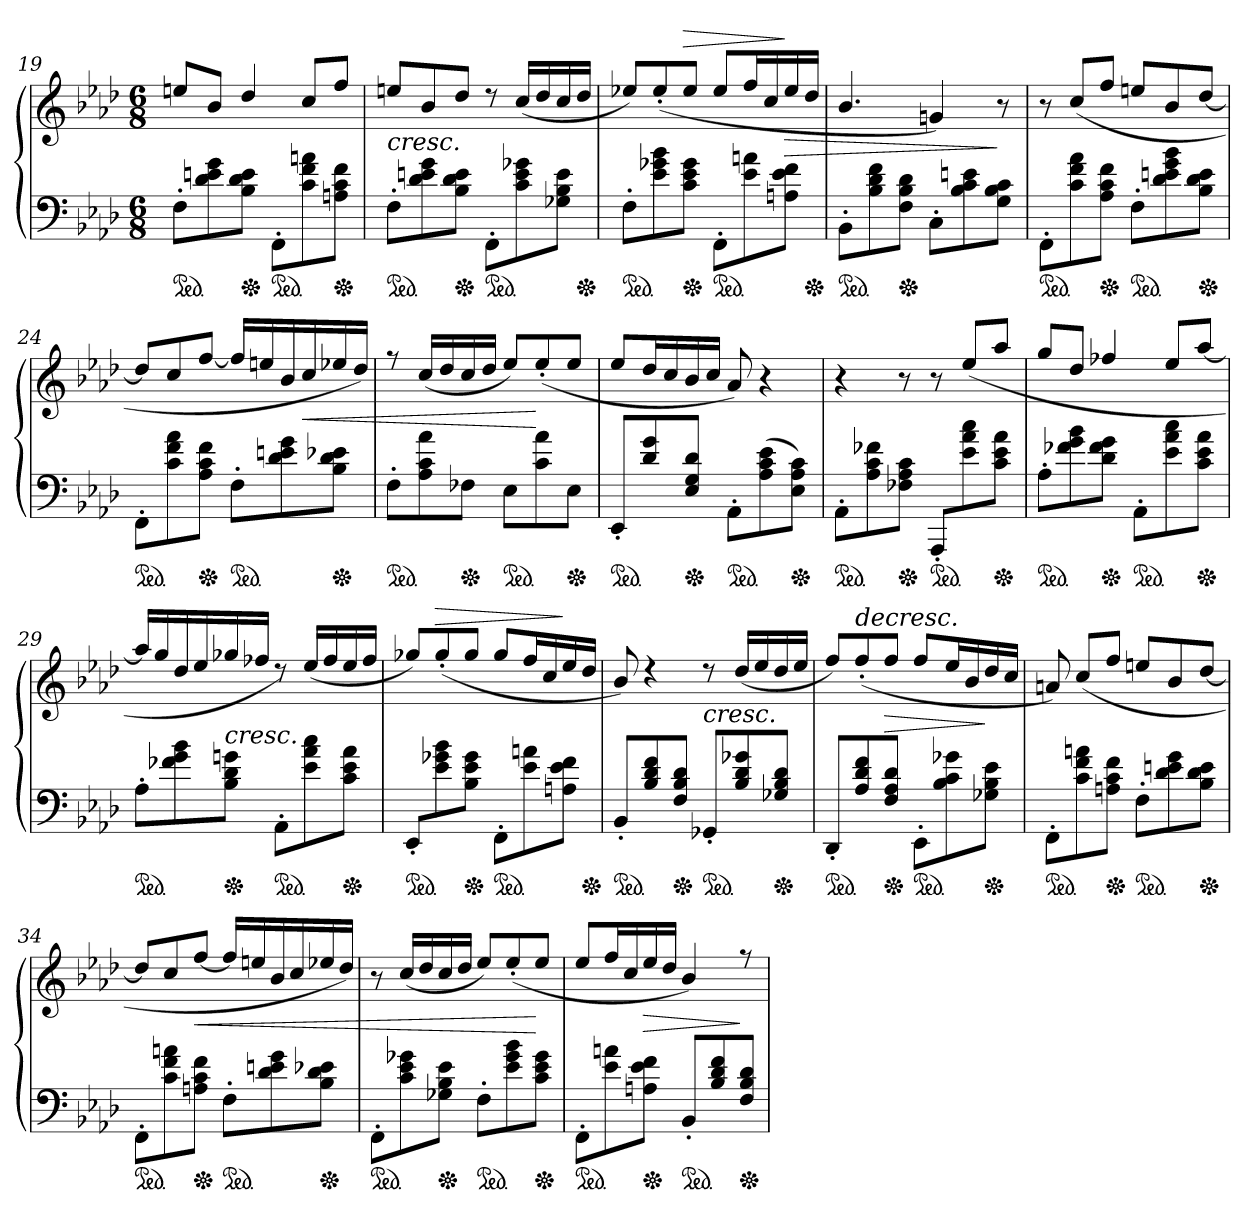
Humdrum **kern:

**kern	**kern	**dynam
*part1	*part1	*part1
*staff2	*staff1	*staff1/2
*clefF4	*clefG2	*
*k[b-e-a-d-]	*k[b-e-a-d-]	*
*M6/8	*M6/8	*
*ped	*	*
=19	=19	=19
8F'</L	8een/L	.
8d-\ 8en\ 8g\	8b-J	.
*Xped	*	*
8B-\ 8d-\ 8e\J	4dd-/	.
*ped	*	*
8FF'</L	.	.
8c\ 8f\ 8an\	8ccL	.
*Xped	*	*
8An\ 8c\ 8f\J	8ff/J	.
=20	=20	=20
*ped	*	*
8F'</L	8een/L	<
8d-\ 8en\ 8g\	8b-	.
*Xped	*	*
8B-\ 8d-\ 8e\J	8dd-J	.
*ped	*	*
8FF'</L	8rdd	.
8c\ 8e\ 8g-X\	(>16ccLL	.
.	16dd-/	.
8G-X\ 8B-\ 8e\J	16cc	.
*Xped	*	*
.	16dd-JJ	.
=21	=21	=21
*ped	*	*
8F'</L	8ee-X/L)	.
8e-\ 8g-X\ 8b-\	(>8ee-'>	.
!	!	!LO:HP:a
*Xped	*	*
8c\ 8e-\ 8g-\J	8ee-J	>
*ped	*	*
8FF'</L	8ee-/L	.
8e-\ 8an\	16ffL	[
.	16cc	.
8An\ 8e-\ 8f\J	16ee-	] >
*Xped	*	*
.	16dd-JJ	.
=22	=22	=22
*ped	*	*
8BB-'</L	4.b-/	.
8B-\ 8d-\ 8f\	.	.
*Xped	*	*
8F\ 8B-\ 8d-\J	.	.
8C'>L	4gn/)	.
8B- 8c 8en	.	.
8G 8B- 8cJ	8r	]
=23	=23	=23
*ped	*	*
8FF'</L	8r	.
8c\ 8f\ 8a-\	(>8ccL	.
*Xped	*	*
8A-\ 8c\ 8f\J	8ff/J	.
*ped	*	*
8F'</L	8eenL	.
8d-\ 8en\ 8g\ 8b-\	8b-	.
*Xped	*	*
8B-\ 8d-\ 8e\J	[8dd-/J	.
=24	=24	=24
*ped	*	*
8FF'</L	8dd-L]	.
8c\ 8f\ 8a-\	8cc	.
*Xped	*	*
8A-\ 8c\ 8f\J	[8ff/J	.
*ped	*	*
8F'</L	16ffLL]	.
.	16een	.
8d-\ 8en\ 8g\	16b-	.
.	16cc	<
*Xped	*	*
8B-\ 8d-\ 8e-X\J	16ee-X	.
.	16dd-/JJ)	.
=25	=25	=25
*ped	*	*
8F'>L	8rff	.
8A-\ 8c\ 8a-\	(>16cc/LL	.
.	16dd-/	.
*Xped	*	*
8F-XJ	16cc	.
.	16dd-JJ	.
*ped	*	*
8E-L	8ee-L)	.
8c\ 8a-\	(>8ee-'>/	[
*Xped	*	*
8E-J	8ee-J	.
=26	=26	=26
*ped	*	*
8EE-'</L	8ee-/L	.
8d-\ 8g\	16dd-L	.
.	16cc	.
*Xped	*	*
8E-/ 8G/ 8d-/J	16b-	.
.	16ccJJ	.
*ped	*	*
8AA-'>L	8a-)	.
(>8A- 8c 8e-	4r	.
*Xped	*	*
8E- 8A- 8cJ)	.	.
=27	=27	=27
*ped	*	*
8AA-'>L	4r	.
8A- 8c 8f-X	.	.
*Xped	*	*
8F-X 8A- 8cJ	8r	.
*ped	*	*
8AAA-'</L	8r	.
8e-\ 8a-\ 8cc\	(>8ee-/L	.
*Xped	*	*
8c\ 8e-\ 8a-\J	8aa-/J	.
=28	=28	=28
*ped	*	*
8A-'</L	8ggL	.
8f-X\ 8g\ 8b-\	8dd-/J	.
*Xped	*	*
8d-\ 8f-\ 8g\J	4ff-X/	.
*ped	*	*
8AA-'</L	.	.
8e-\ 8a-\ 8cc\	8ee-/L	.
*Xped	*	*
8c\ 8e-\ 8a-\J	[8aa-J	.
=29	=29	=29
*ped	*	*
8A-'</L	16aa-/LL]	.
.	16gg/	.
8f-X\ 8g\ 8b-\	16dd-/	.
.	16ee-/	.
*Xped	*	*
8B-\ 8d-\ 8gn\J	16gg-X/	<
.	16ff-X/JJ	.
*ped	*	*
8AA-'</L	8rdd)	.
8e-\ 8a-\ 8cc\	(>16ee-/LL	.
.	16ff-/	.
*Xped	*	*
8c\ 8e-\ 8a-\J	16ee-/	.
.	16ff-/JJ	.
=30	=30	=30
*ped	*	*
8EE-'</L	8gg-X/L)	.
!	!	!LO:HP:a
8e-\ 8g-X\ 8b-\	(>8gg-'>	>
*Xped	*	*
8B-\ 8e-\ 8g-\J	8gg-J	[
*ped	*	*
8FF'</L	8gg-/L	.
8e-\ 8an\	16ff/L	.
.	16cc	.
8An\ 8e-\ 8f\J	16ee-	]
*Xped	*	*
.	16dd-JJ	.
=31	=31	=31
*ped	*	*
8BB-'</L	8b-/)	.
8B-\ 8d-\ 8f\	4rdd	.
*Xped	*	*
8F/ 8B-/ 8d-/J	.	.
*ped	*	*
8GG-X'</L	8rdd	<
8B-\ 8d-\ 8g-X\	(>16dd-/LL	.
.	16ee-	.
*Xped	*	*
8G-X/ 8B-/ 8d-/J	16dd-	.
.	16ee-JJ	.
=32	=32	=32
*ped	*	*
8DD-'</L	8ff/L)	.
!	!	!LO:HP:a
8A-\ 8d-\ 8f\	(>8ff'>	>
*Xped	*	*
8F/ 8A-/ 8d-/J	8ffJ	[ >
*ped	*	*
8EE-'</L	8ff/L	.
8B-\ 8c\ 8g-X\	16ee-L	.
.	16b-	.
*Xped	*	*
8G-X\ 8B-\ 8e-\J	16dd-	]
.	16ccJJ	.
.	.	]
=33	=33	=33
*ped	*	*
8FF'</L	8an)	.
8c\ 8f\ 8an\	(>8cc/L	.
*Xped	*	*
8An\ 8c\ 8f\J	8ffJ	.
*ped	*	*
8F'</L	8een/L	.
8d-\ 8en\ 8g\	8b-	.
*Xped	*	*
8B-\ 8d-\ 8e\J	[8dd-J	.
=34	=34	=34
*ped	*	*
8FF'</L	8dd-L]	.
8c\ 8f\ 8an\	8cc/	.
*Xped	*	*
8An\ 8c\ 8f\J	[8ffJ	<
*ped	*	*
8F'</L	16ff/LL]	.
.	16een	.
8d-\ 8en\ 8g\	16b-	.
.	16cc	.
*Xped	*	*
8B-\ 8d-\ 8e-X\J	16ee-X	.
.	16dd-JJ)	.
=35	=35	=35
*ped	*	*
8FF'</L	8r	.
8c\ 8e-\ 8g-X\	(>16cc/LL	.
.	16dd-	.
*Xped	*	*
8G-X\ 8B-\ 8e-\J	16cc	.
.	16dd-JJ	.
*ped	*	*
8F'</L	8ee-/L)	.
8e-\ 8g-\ 8b-\	(>8ee-'>	.
*Xped	*	*
8c\ 8e-\ 8g-\J	8ee-J	[
=36	=36	=36
*ped	*	*
8FF'</L	8ee-L	.
8e-\ 8an\	16ff/L	.
.	16cc	.
*Xped	*	*
8An\ 8e-\ 8f\J	16ee-	>
.	16dd-JJ	.
*ped	*	*
8BB-'</L	4b-/)	.
8B-\ 8d-\ 8f\	.	.
*Xped	*	*
8F/ 8B-/ 8d-/J	8rff	]
=	=	=
*-	*-	*-
